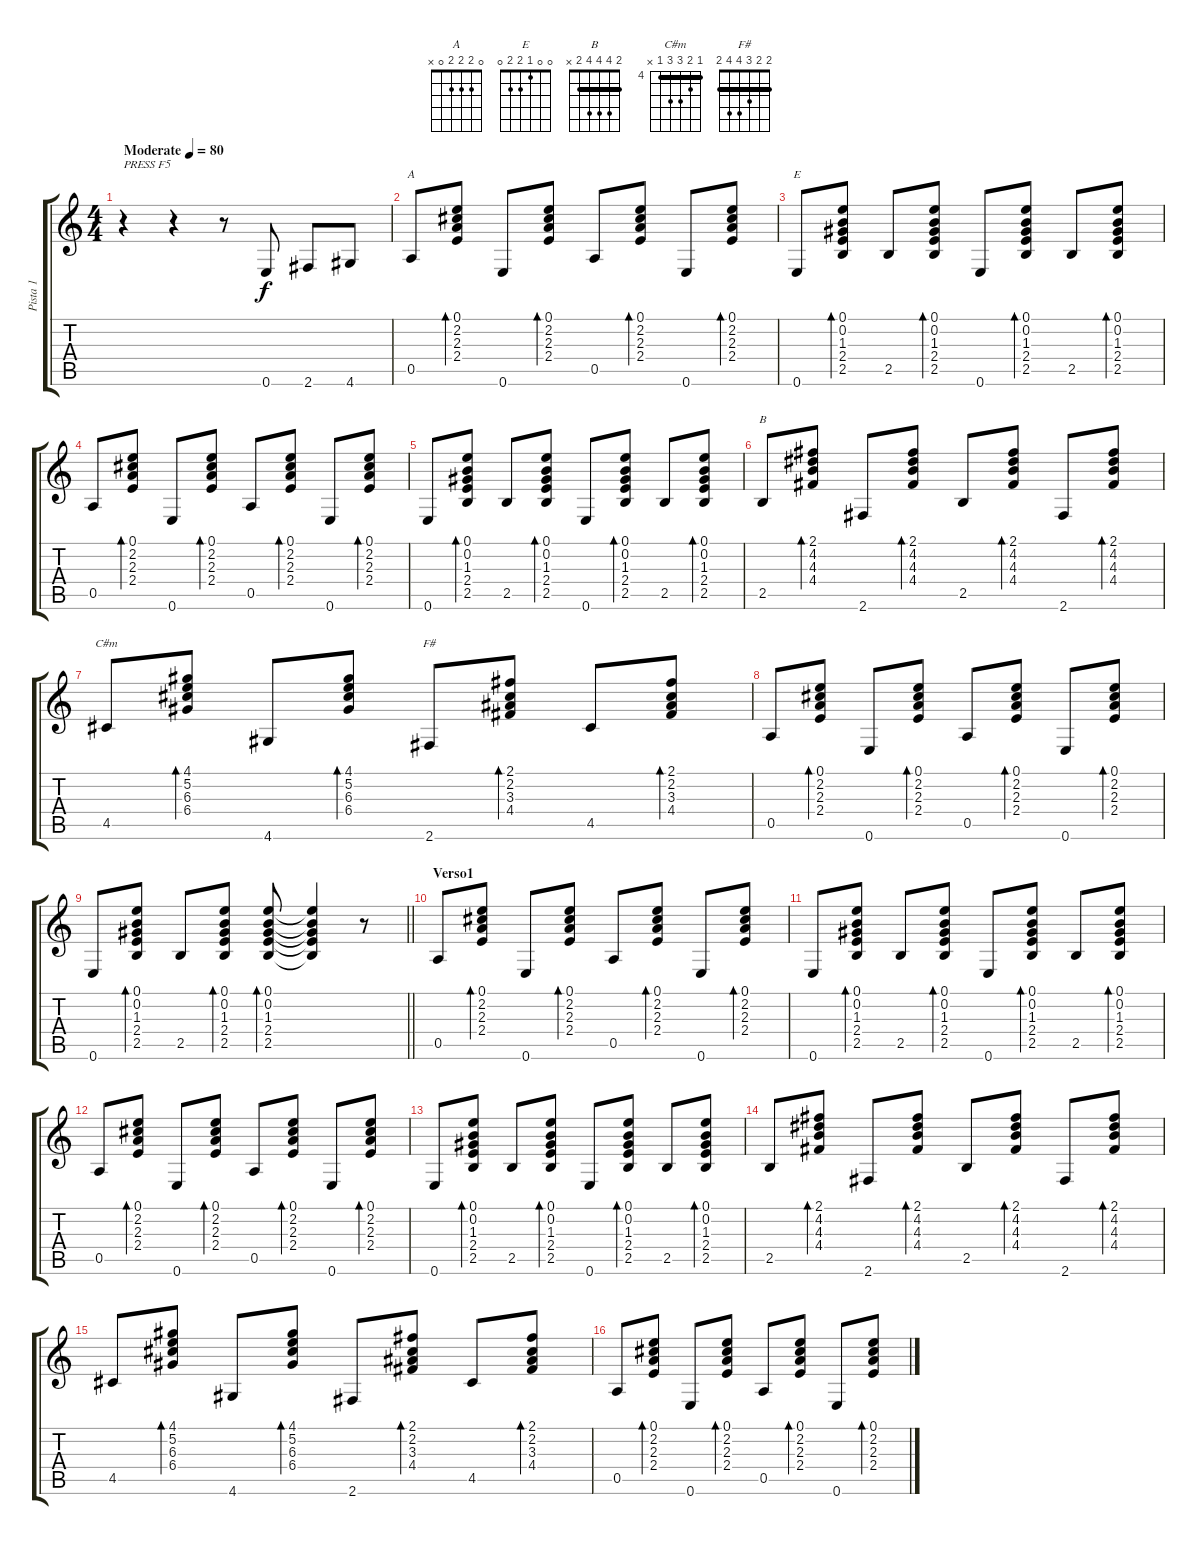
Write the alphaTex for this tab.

\track ("Pista 1" "Pista 1") {instrument acousticguitarnylon}
\staff {score tabs}
\tuning (E4 B3 G3 D3 A2 E2) {hide}
\chord ("A" 0 2 2 2 0 x)
\chord ("E" 0 0 1 2 2 0)
\chord ("B" 2 4 4 4 2 x) {barre 2}
\chord ("C#m" 4 5 6 6 4 x) {firstfret 4 barre 4}
\chord ("F#" 2 2 3 4 4 2) {barre 2}
\ts (4 4)
\tempo (80 "Moderate")
\clef g2
\ks c
r.4{txt "PRESS F5" dy f instrument acousticguitarnylon} r.4 r.8 0.6.8 2.6.8 4.6.8 |
0.5.8{ch "A"} (0.1 2.2 2.3 2.4).8{bd 60} 0.6.8 (0.1 2.2 2.3 2.4).8{bd 60} 0.5.8 (0.1 2.2 2.3 2.4).8{bd 60} 0.6.8 (0.1 2.2 2.3 2.4).8{bd 60} |
0.6.8{ch "E"} (0.1 0.2 1.3 2.4 2.5).8{bd 60} 2.5.8 (0.1 0.2 1.3 2.4 2.5).8{bd 60} 0.6.8 (0.1 0.2 1.3 2.4 2.5).8{bd 60} 2.5.8 (0.1 0.2 1.3 2.4 2.5).8{bd 60} |
0.5.8 (0.1 2.2 2.3 2.4).8{bd 60} 0.6.8 (0.1 2.2 2.3 2.4).8{bd 60} 0.5.8 (0.1 2.2 2.3 2.4).8{bd 60} 0.6.8 (0.1 2.2 2.3 2.4).8{bd 60} |
0.6.8 (0.1 0.2 1.3 2.4 2.5).8{bd 60} 2.5.8 (0.1 0.2 1.3 2.4 2.5).8{bd 60} 0.6.8 (0.1 0.2 1.3 2.4 2.5).8{bd 60} 2.5.8 (0.1 0.2 1.3 2.4 2.5).8{bd 60} |
2.5.8{ch "B"} (2.1 4.2 4.3 4.4).8{bd 60} 2.6.8 (2.1 4.2 4.3 4.4).8{bd 60} 2.5.8 (2.1 4.2 4.3 4.4).8{bd 60} 2.6.8 (2.1 4.2 4.3 4.4).8{bd 60} |
4.5.8{ch "C#m"} (4.1 5.2 6.3 6.4).8{bd 60} 4.6.8 (4.1 5.2 6.3 6.4).8{bd 60} 2.6.8{ch "F#"} (2.1 2.2 3.3 4.4).8{bd 60} 4.5.8 (2.1 2.2 3.3 4.4).8{bd 60} |
0.5.8 (0.1 2.2 2.3 2.4).8{bd 60} 0.6.8 (0.1 2.2 2.3 2.4).8{bd 60} 0.5.8 (0.1 2.2 2.3 2.4).8{bd 60} 0.6.8 (0.1 2.2 2.3 2.4).8{bd 60} |
\barLineRight lightlight
0.6.8 (0.1 0.2 1.3 2.4 2.5).8{bd 60} 2.5.8 (0.1 0.2 1.3 2.4 2.5).8{bd 60} (0.1 0.2 1.3 2.4 2.5).8{bd 60} (0.1{t} 0.2{t} 1.3{t} 2.4{t} 2.5{t}).4 r.8 |
\section ("" "Verso1")
0.5.8 (0.1 2.2 2.3 2.4).8{bd 60} 0.6.8 (0.1 2.2 2.3 2.4).8{bd 60} 0.5.8 (0.1 2.2 2.3 2.4).8{bd 60} 0.6.8 (0.1 2.2 2.3 2.4).8{bd 60} |
0.6.8 (0.1 0.2 1.3 2.4 2.5).8{bd 60} 2.5.8 (0.1 0.2 1.3 2.4 2.5).8{bd 60} 0.6.8 (0.1 0.2 1.3 2.4 2.5).8{bd 60} 2.5.8 (0.1 0.2 1.3 2.4 2.5).8{bd 60} |
0.5.8 (0.1 2.2 2.3 2.4).8{bd 60} 0.6.8 (0.1 2.2 2.3 2.4).8{bd 60} 0.5.8 (0.1 2.2 2.3 2.4).8{bd 60} 0.6.8 (0.1 2.2 2.3 2.4).8{bd 60} |
0.6.8 (0.1 0.2 1.3 2.4 2.5).8{bd 60} 2.5.8 (0.1 0.2 1.3 2.4 2.5).8{bd 60} 0.6.8 (0.1 0.2 1.3 2.4 2.5).8{bd 60} 2.5.8 (0.1 0.2 1.3 2.4 2.5).8{bd 60} |
2.5.8 (2.1 4.2 4.3 4.4).8{bd 60} 2.6.8 (2.1 4.2 4.3 4.4).8{bd 60} 2.5.8 (2.1 4.2 4.3 4.4).8{bd 60} 2.6.8 (2.1 4.2 4.3 4.4).8{bd 60} |
4.5.8 (4.1 5.2 6.3 6.4).8{bd 60} 4.6.8 (4.1 5.2 6.3 6.4).8{bd 60} 2.6.8 (2.1 2.2 3.3 4.4).8{bd 60} 4.5.8 (2.1 2.2 3.3 4.4).8{bd 60} |
0.5.8 (0.1 2.2 2.3 2.4).8{bd 60} 0.6.8 (0.1 2.2 2.3 2.4).8{bd 60} 0.5.8 (0.1 2.2 2.3 2.4).8{bd 60} 0.6.8 (0.1 2.2 2.3 2.4).8{bd 60}
